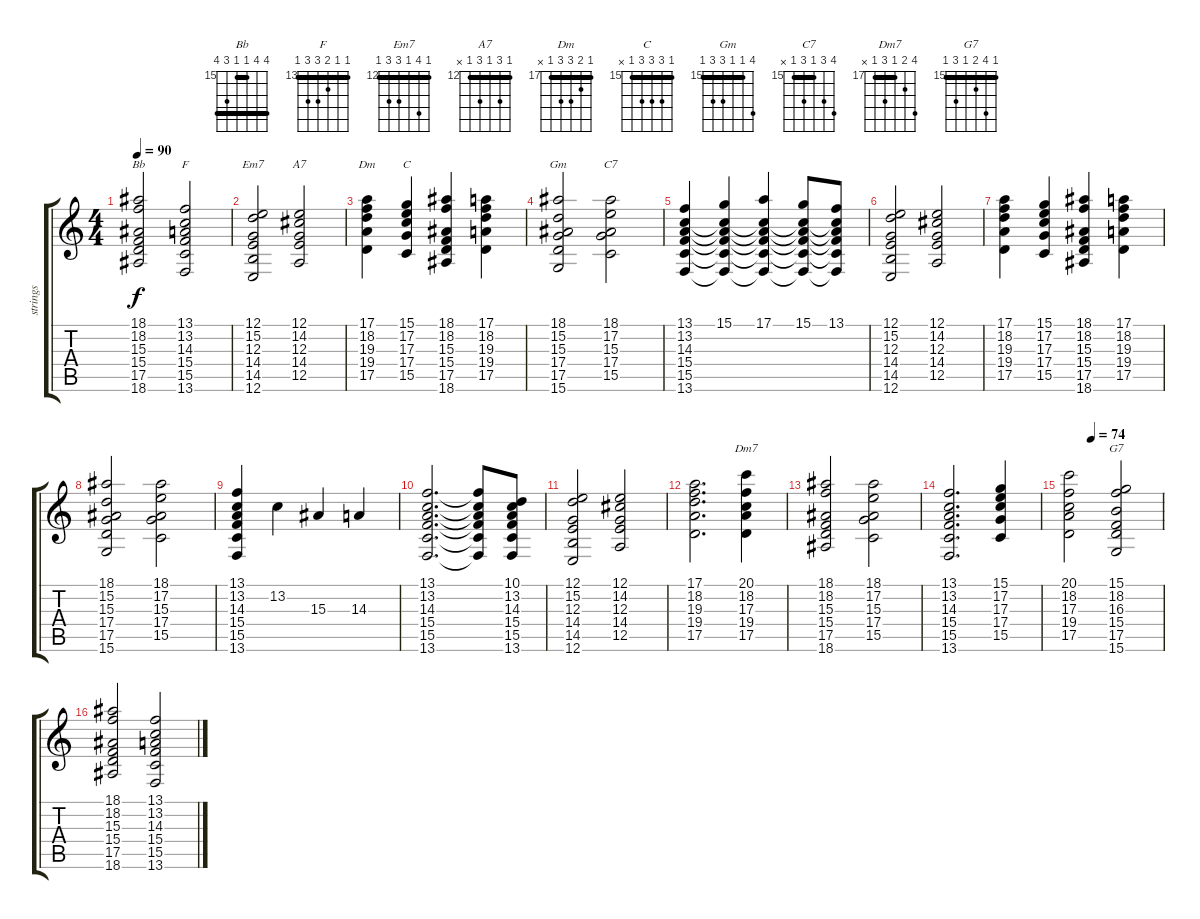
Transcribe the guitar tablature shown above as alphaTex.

\track ("strings" "strings") {instrument stringensemble1}
\staff {score tabs}
\tuning (E4 B3 G3 D3 A2 E2) {hide}
\chord ("Bb" 18 18 15 15 17 18) {firstfret 15 barre (15 18)}
\chord ("F" 13 13 14 15 15 13) {firstfret 13 barre 13}
\chord ("Em7" 12 15 12 14 14 12) {firstfret 12 barre 12}
\chord ("A7" 12 14 12 14 12 x) {firstfret 12 barre 12}
\chord ("Dm" 17 18 19 19 17 x) {firstfret 17 barre 17}
\chord ("C" 15 17 17 17 15 x) {firstfret 15 barre 15}
\chord ("Gm" 18 15 15 17 17 15) {firstfret 15 barre 15}
\chord ("C7" 18 17 15 17 15 x) {firstfret 15 barre 15}
\chord ("Dm7" 20 18 17 19 17 x) {firstfret 17 barre 17}
\chord ("G7" 15 18 16 15 17 15) {firstfret 15 barre 15}
\ts (4 4)
\tempo 90
\clef g2
\ks c
(18.1 18.2 15.3 15.4 17.5 18.6).2{ch "Bb" dy f} (13.1 13.2 14.3 15.4 15.5 13.6).2{ch "F"} |
(12.1 15.2 12.3 14.4 14.5 12.6).2{ch "Em7"} (12.1 14.2 12.3 14.4 12.5).2{ch "A7"} |
(17.1 18.2 19.3 19.4 17.5).4{ch "Dm"} (15.1 17.2 17.3 17.4 15.5).4{ch "C"} (18.1 18.2 15.3 15.4 17.5 18.6).4 (17.1 18.2 19.3 19.4 17.5).4 |
(18.1 15.2 15.3 17.4 17.5 15.6).2{ch "Gm"} (18.1 17.2 15.3 17.4 15.5).2{ch "C7"} |
(13.1 13.2 14.3 15.4 15.5 13.6).4 (15.1 13.2{t} 14.3{t} 15.4{t} 15.5{t} 13.6{t}).4 (17.1 13.2{t} 14.3{t} 15.4{t} 15.5{t} 13.6{t}).4 (15.1 13.2{t} 14.3{t} 15.4{t} 15.5{t} 13.6{t}).8 (13.1 13.2{t} 14.3{t} 15.4{t} 15.5{t} 13.6{t}).8 |
(12.1 15.2 12.3 14.4 14.5 12.6).2 (12.1 14.2 12.3 14.4 12.5).2 |
(17.1 18.2 19.3 19.4 17.5).4 (15.1 17.2 17.3 17.4 15.5).4 (18.1 18.2 15.3 15.4 17.5 18.6).4 (17.1 18.2 19.3 19.4 17.5).4 |
(18.1 15.2 15.3 17.4 17.5 15.6).2 (18.1 17.2 15.3 17.4 15.5).2 |
(13.1 13.2 14.3 15.4 15.5 13.6).4 13.2.4 15.3.4 14.3.4 |
(13.1 13.2 14.3 15.4 15.5 13.6).2{d} (13.1{t} 13.2{t} 14.3{t} 15.4{t} 15.5{t} 13.6{t}).8 (10.1 13.2 14.3 15.4 15.5 13.6).8 |
(12.1 15.2 12.3 14.4 14.5 12.6).2 (12.1 14.2 12.3 14.4 12.5).2 |
(17.1 18.2 19.3 19.4 17.5).2{d} (20.1 18.2 17.3 19.4 17.5).4{ch "Dm7"} |
(18.1 18.2 15.3 15.4 17.5 18.6).2 (18.1 17.2 15.3 17.4 15.5).2 |
(13.1 13.2 14.3 15.4 15.5 13.6).2{d} (15.1 17.2 17.3 17.4 15.5).4 |
\tempo (74 0.25)
(20.1 18.2 17.3 19.4 17.5).2 (15.1 18.2 16.3 15.4 17.5 15.6).2{ch "G7"} |
(18.1 18.2 15.3 15.4 17.5 18.6).2 (13.1 13.2 14.3 15.4 15.5 13.6).2
